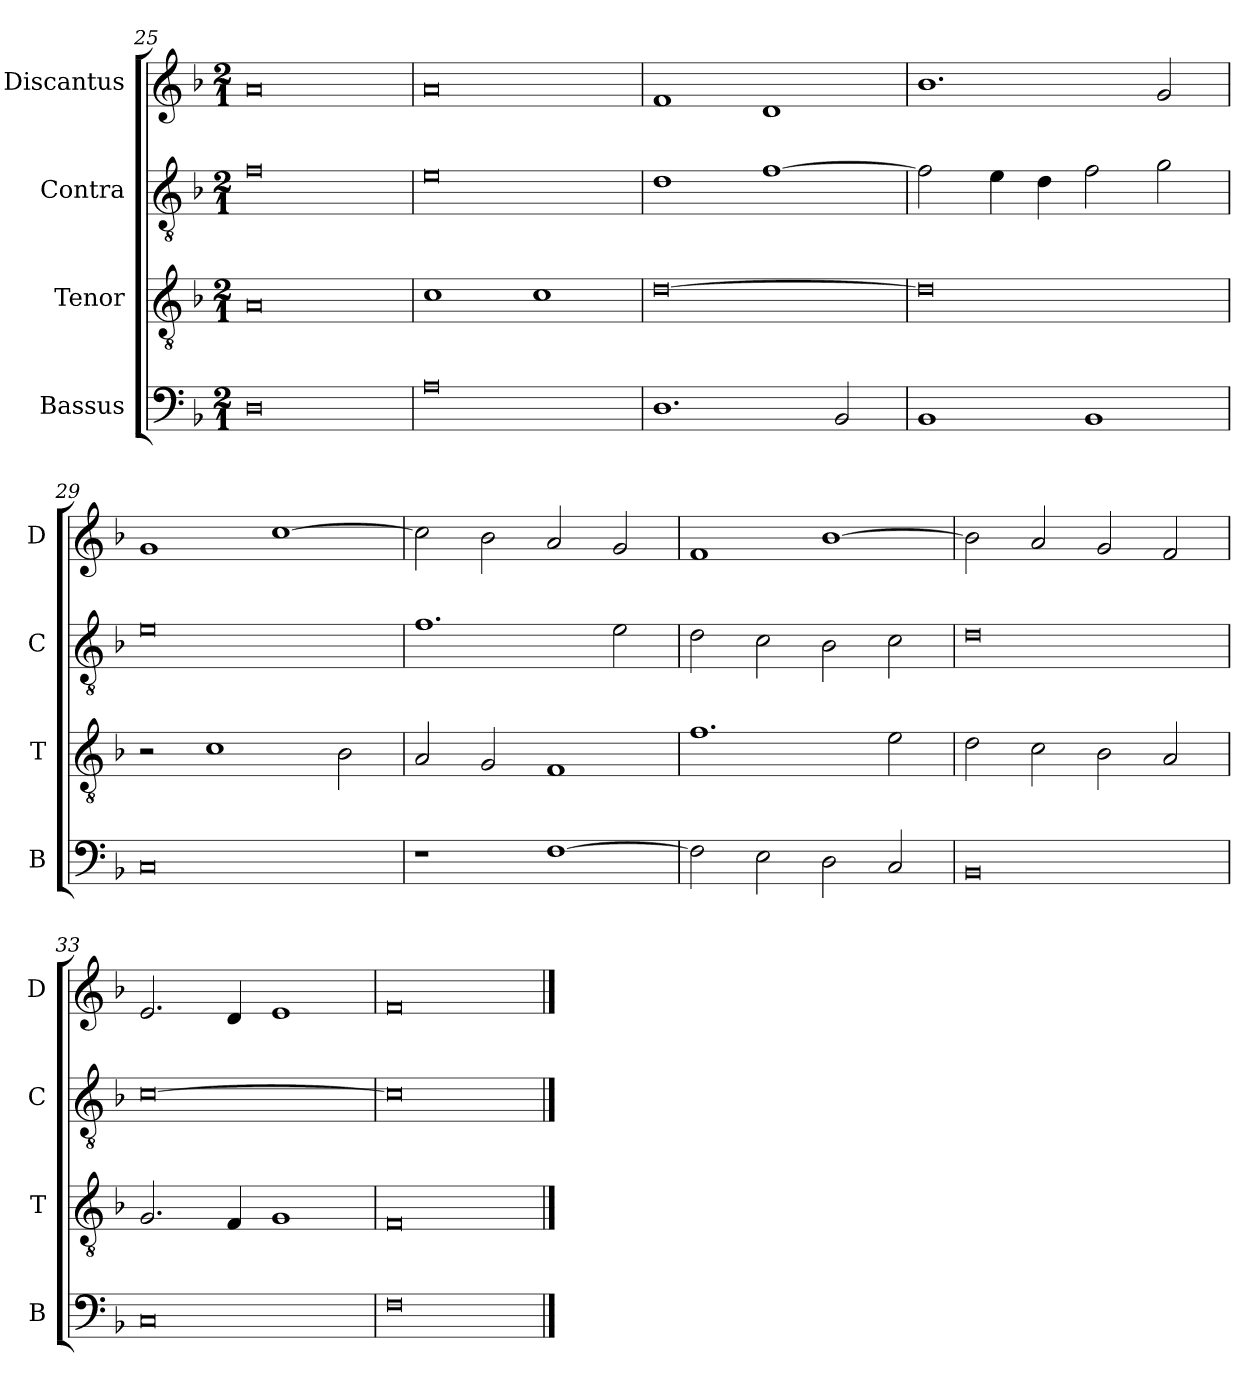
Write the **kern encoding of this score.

**kern	**kern	**kern	**kern
*part4	*part3	*part2	*part1
*staff4	*staff3	*staff2	*staff1
*I"Bassus	*I"Tenor	*I"Contra	*I"Discantus
*I'B	*I'T	*I'C	*I'D
*clefF4	*clefGv2	*clefGv2	*clefG2
*k[b-]	*k[b-]	*k[b-]	*k[b-]
*M2/1	*M2/1	*M2/1	*M2/1
=25	=25	=25	=25
0D	0A	0f	0a
=26	=26	=26	=26
0A	1c	0e	0a
.	1c	.	.
=27	=27	=27	=27
1.D	[0d	1d	1f
.	.	[1f	1d
2BB-/	.	.	.
=28	=28	=28	=28
1BB-	0d]	2f\]	1.b-
.	.	4e\	.
.	.	4d\	.
1BB-	.	2f\	.
.	.	2g\	2g/
=29	=29	=29	=29
0C	2r	0e	1g
.	1c	.	.
.	.	.	[1cc
.	2B-\	.	.
=30	=30	=30	=30
1r	2A/	1.f	2cc\]
.	2G/	.	2b-\
[1F	1F	.	2a/
.	.	2e\	2g/
=31	=31	=31	=31
2F\]	1.f	2d\	1f
2E\	.	2c\	.
2D\	.	2B-\	[1b-
2C/	2e\	2c\	.
=32	=32	=32	=32
0BB-	2d\	0d	2b-\]
.	2c\	.	2a/
.	2B-\	.	2g/
.	2A/	.	2f/
=33	=33	=33	=33
0C	2.G/	[0c	2.e/
.	4F/	.	4d/
.	1G	.	1e
=34	=34	=34	=34
0F	0F	0c]	0f
==	==	==	==
*-	*-	*-	*-
